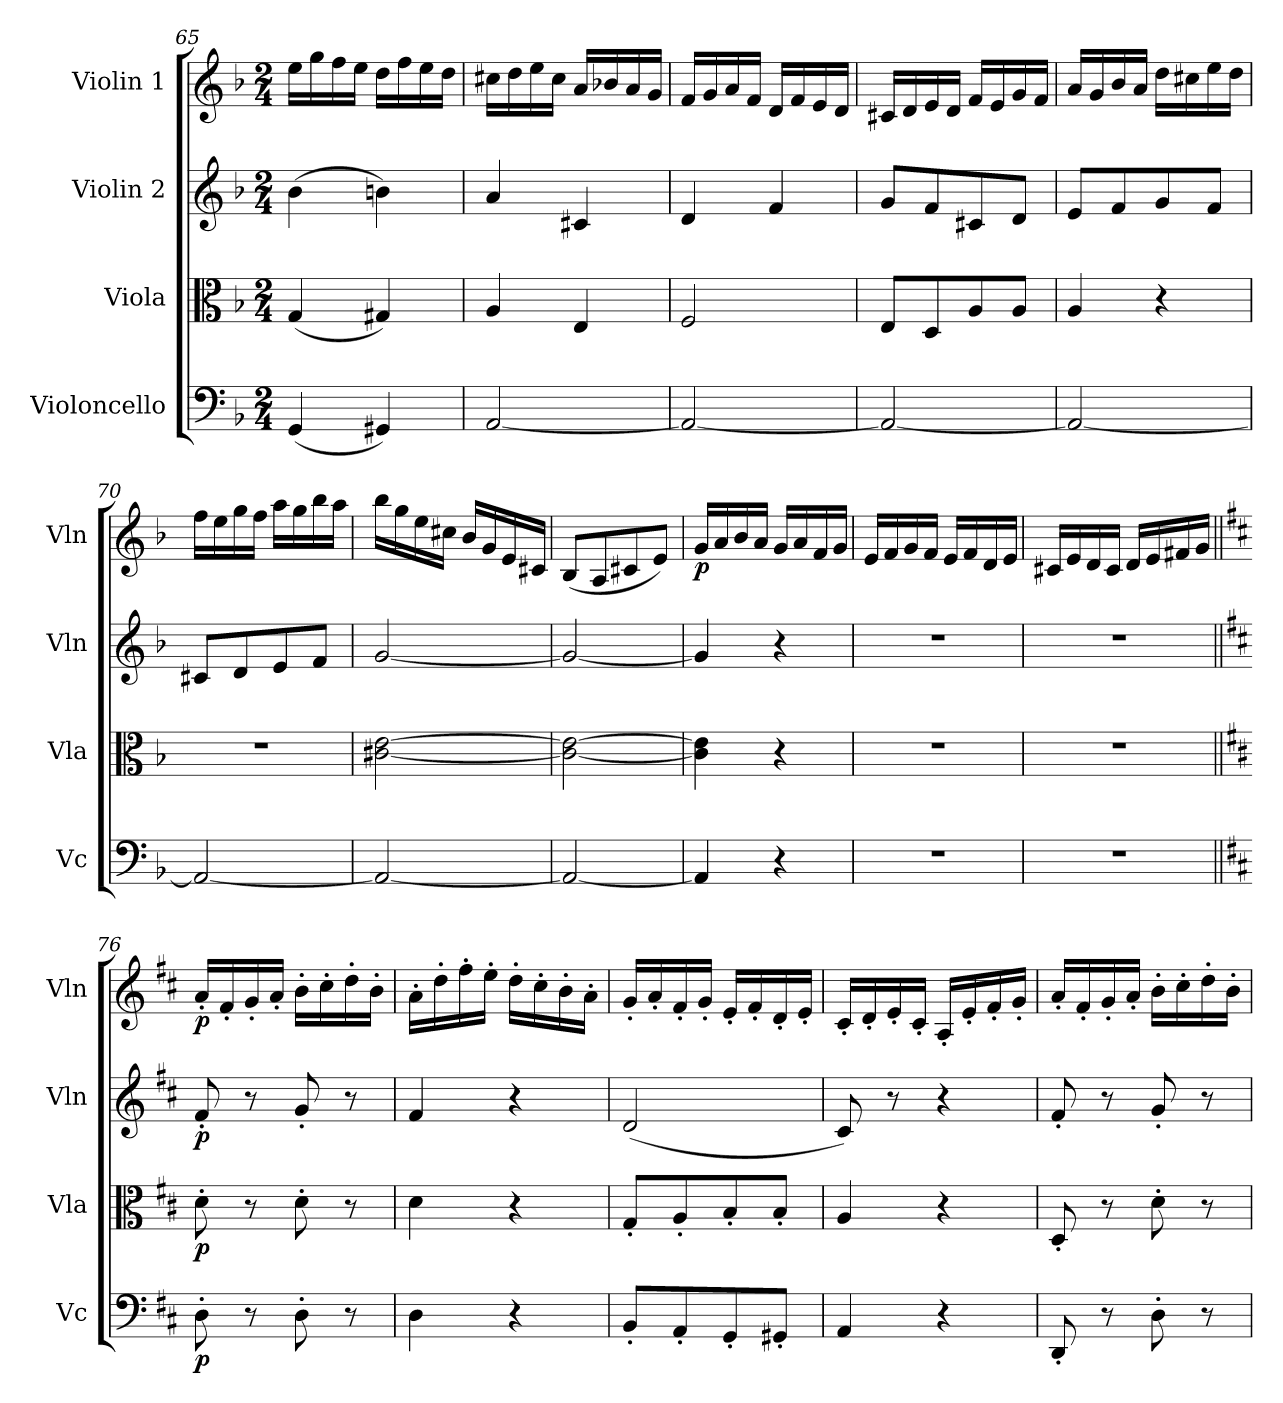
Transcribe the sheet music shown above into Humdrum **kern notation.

**kern	**dynam	**kern	**dynam	**kern	**dynam	**kern	**dynam
*part4	*part4	*part3	*part3	*part2	*part2	*part1	*part1
*staff4	*staff4	*staff3	*staff3	*staff2	*staff2	*staff1	*staff1
*I"Violoncello	*	*I"Viola	*	*I"Violin 2	*	*I"Violin 1	*
*I'Vc	*	*I'Vla	*	*I'Vln	*	*I'Vln	*
*clefF4	*	*clefC3	*	*clefG2	*	*clefG2	*
*k[b-]	*	*k[b-]	*	*k[b-]	*	*k[b-]	*
*M2/4	*	*M2/4	*	*M2/4	*	*M2/4	*
=65	=65	=65	=65	=65	=65	=65	=65
(4GG/	.	(4G/	.	(4b-\	.	16ee\LL	.
.	.	.	.	.	.	16gg\	.
.	.	.	.	.	.	16ff\	.
.	.	.	.	.	.	16ee\JJ	.
4GG#X/)	.	4G#X/)	.	4bn\)	.	16dd\LL	.
.	.	.	.	.	.	16ff\	.
.	.	.	.	.	.	16ee\	.
.	.	.	.	.	.	16dd\JJ	.
!!LO:PB:g=z
=66	=66	=66	=66	=66	=66	=66	=66
[2AA/	.	4A/	.	4a/	.	16cc#X\LL	.
.	.	.	.	.	.	16dd\	.
.	.	.	.	.	.	16ee\	.
.	.	.	.	.	.	16cc#\JJ	.
.	.	4E/	.	4c#X/	.	16a/LL	.
.	.	.	.	.	.	16b-X/	.
.	.	.	.	.	.	16a/	.
.	.	.	.	.	.	16g/JJ	.
=67	=67	=67	=67	=67	=67	=67	=67
2AA/_	.	2F/	.	4d/	.	16f/LL	.
.	.	.	.	.	.	16g/	.
.	.	.	.	.	.	16a/	.
.	.	.	.	.	.	16f/JJ	.
.	.	.	.	4f/	.	16d/LL	.
.	.	.	.	.	.	16f/	.
.	.	.	.	.	.	16e/	.
.	.	.	.	.	.	16d/JJ	.
!!LO:LB:g=z
=68	=68	=68	=68	=68	=68	=68	=68
2AA/_	.	8E/L	.	8g/L	.	16c#X/LL	.
.	.	.	.	.	.	16d/	.
.	.	8D/	.	8f/	.	16e/	.
.	.	.	.	.	.	16d/JJ	.
.	.	8A/	.	8c#X/	.	16f/LL	.
.	.	.	.	.	.	16e/	.
.	.	8A/J	.	8d/J	.	16g/	.
.	.	.	.	.	.	16f/JJ	.
=69	=69	=69	=69	=69	=69	=69	=69
2AA/_	.	4A/	.	8e/L	.	16a/LL	.
.	.	.	.	.	.	16g/	.
.	.	.	.	8f/	.	16b-/	.
.	.	.	.	.	.	16a/JJ	.
.	.	4r	.	8g/	.	16dd\LL	.
.	.	.	.	.	.	16cc#X\	.
.	.	.	.	8f/J	.	16ee\	.
.	.	.	.	.	.	16dd\JJ	.
=70	=70	=70	=70	=70	=70	=70	=70
2AA/_	.	2r	.	8c#X/L	.	16ff\LL	.
.	.	.	.	.	.	16ee\	.
.	.	.	.	8d/	.	16gg\	.
.	.	.	.	.	.	16ff\JJ	.
.	.	.	.	8e/	.	16aa\LL	.
.	.	.	.	.	.	16gg\	.
.	.	.	.	8f/J	.	16bb-\	.
.	.	.	.	.	.	16aa\JJ	.
=71	=71	=71	=71	=71	=71	=71	=71
2AA/_	.	[2c#X\ [2e\	.	[2g/	.	16bb-\LL	.
.	.	.	.	.	.	16gg\	.
.	.	.	.	.	.	16ee\	.
.	.	.	.	.	.	16cc#X\JJ	.
.	.	.	.	.	.	16b-/LL	.
.	.	.	.	.	.	16g/	.
.	.	.	.	.	.	16e/	.
.	.	.	.	.	.	16c#X/JJ	.
!!LO:LB:g=z
=72	=72	=72	=72	=72	=72	=72	=72
2AA/_	.	2c#\_ 2e\_	.	2g/_	.	(8B-/L	.
.	.	.	.	.	.	8A/	.
.	.	.	.	.	.	8c#X/	.
.	.	.	.	.	.	8e/J)	.
=73	=73	=73	=73	=73	=73	=73	=73
!	!	!	!	!	!	!	!LO:DY:b
4AA/]	.	4c#\] 4e\]	.	4g/]	.	16g/LL	p
.	.	.	.	.	.	16a/	.
.	.	.	.	.	.	16b-/	.
.	.	.	.	.	.	16a/JJ	.
4r	.	4r	.	4r	.	16g/LL	.
.	.	.	.	.	.	16a/	.
.	.	.	.	.	.	16f/	.
.	.	.	.	.	.	16g/JJ	.
!!LO:LB:g=z
=74	=74	=74	=74	=74	=74	=74	=74
2r	.	2r	.	2r	.	16e/LL	.
.	.	.	.	.	.	16f/	.
.	.	.	.	.	.	16g/	.
.	.	.	.	.	.	16f/JJ	.
.	.	.	.	.	.	16e/LL	.
.	.	.	.	.	.	16f/	.
.	.	.	.	.	.	16d/	.
.	.	.	.	.	.	16e/JJ	.
=75	=75	=75	=75	=75	=75	=75	=75
2r	.	2r	.	2r	.	16c#X/LL	.
.	.	.	.	.	.	16e/	.
.	.	.	.	.	.	16d/	.
.	.	.	.	.	.	16c#/JJ	.
.	.	.	.	.	.	16d/LL	.
.	.	.	.	.	.	16e/	.
.	.	.	.	.	.	16f#X/	.
.	.	.	.	.	.	16g/JJ	.
=76||	=76||	=76||	=76||	=76||	=76||	=76||	=76||
*k[f#c#]	*	*k[f#c#]	*	*k[f#c#]	*	*k[f#c#]	*
!	!LO:DY:b	!	!LO:DY:b	!	!LO:DY:b	!	!LO:DY:b
8D'\	p	8d'\	p	8f#'/	p	16a'/LL	p
.	.	.	.	.	.	16f#'/	.
8r	.	8r	.	8r	.	16g'/	.
.	.	.	.	.	.	16a'/JJ	.
8D'\	.	8d'\	.	8g'/	.	16b'\LL	.
.	.	.	.	.	.	16cc#'\	.
8r	.	8r	.	8r	.	16dd'\	.
.	.	.	.	.	.	16b'\JJ	.
=77	=77	=77	=77	=77	=77	=77	=77
4D\	.	4d\	.	4f#/	.	16a'\LL	.
.	.	.	.	.	.	16dd'\	.
.	.	.	.	.	.	16ff#'\	.
.	.	.	.	.	.	16ee'\JJ	.
4r	.	4r	.	4r	.	16dd'\LL	.
.	.	.	.	.	.	16cc#'\	.
.	.	.	.	.	.	16b'\	.
.	.	.	.	.	.	16a'\JJ	.
!!LO:LB:g=z
=78	=78	=78	=78	=78	=78	=78	=78
8BB'/L	.	8G'/L	.	(2d/	.	16g'/LL	.
.	.	.	.	.	.	16a'/	.
8AA'/	.	8A'/	.	.	.	16f#'/	.
.	.	.	.	.	.	16g'/JJ	.
8GG'/	.	8B'/	.	.	.	16e'/LL	.
.	.	.	.	.	.	16f#'/	.
8GG#X'/J	.	8B'/J	.	.	.	16d'/	.
.	.	.	.	.	.	16e'/JJ	.
!!LO:PB:g=z
=79	=79	=79	=79	=79	=79	=79	=79
4AA/	.	4A/	.	8c#/)	.	16c#'/LL	.
.	.	.	.	.	.	16d'/	.
.	.	.	.	8r	.	16e'/	.
.	.	.	.	.	.	16c#'/JJ	.
4r	.	4r	.	4r	.	16A'/LL	.
.	.	.	.	.	.	16e'/	.
.	.	.	.	.	.	16f#'/	.
.	.	.	.	.	.	16g'/JJ	.
=80	=80	=80	=80	=80	=80	=80	=80
8DD'/	.	8D'/	.	8f#'/	.	16a'/LL	.
.	.	.	.	.	.	16f#'/	.
8r	.	8r	.	8r	.	16g'/	.
.	.	.	.	.	.	16a'/JJ	.
8D'\	.	8d'\	.	8g'/	.	16b'\LL	.
.	.	.	.	.	.	16cc#'\	.
8r	.	8r	.	8r	.	16dd'\	.
.	.	.	.	.	.	16b'\JJ	.
=	=	=	=	=	=	=	=
*-	*-	*-	*-	*-	*-	*-	*-
